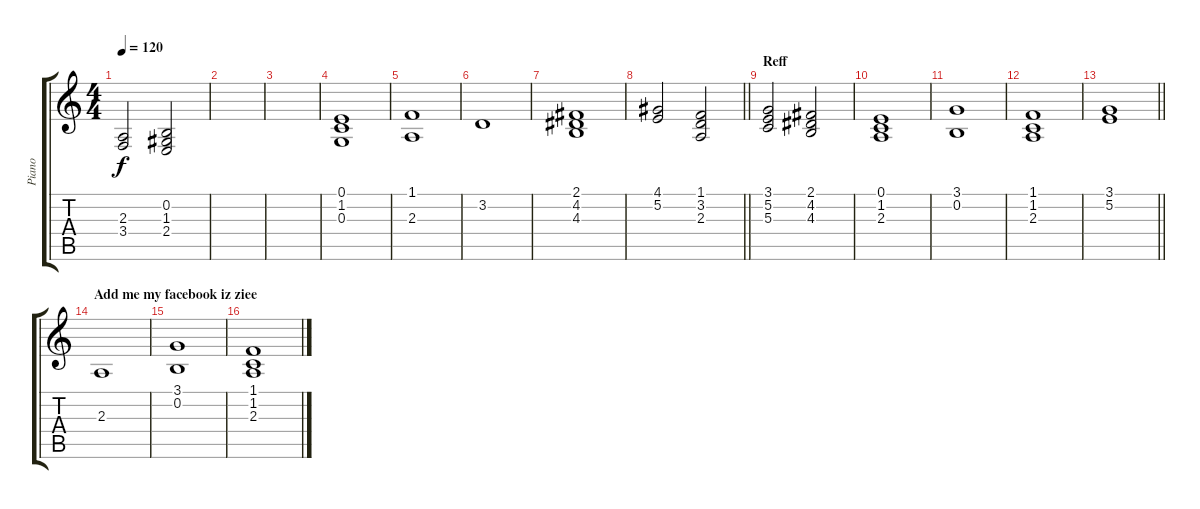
\track ("Piano" "Piano") {instrument acousticgrandpiano}
\staff {score tabs}
\tuning (E4 B3 G3 D3 A2 E2) {hide}
\ts (4 4)
\tempo 120
\clef g2
\ks c
(2.3 3.4).2{dy f} (0.2 1.3 2.4).2 |
|
|
(0.1 1.2 0.3).1 |
(1.1 2.3).1 |
3.2.1 |
(2.1 4.2 4.3).1 |
\barLineRight lightlight
(4.1 5.2).2 (1.1 3.2 2.3).2 |
\section ("" "Reff")
(3.1 5.2 5.3).2 (2.1 4.2 4.3).2 |
(0.1 1.2 2.3).1 |
(3.1 0.2).1 |
(1.1 1.2 2.3).1 |
\barLineRight lightlight
(3.1 5.2).1 |
\section ("" "Add me my facebook iz ziee")
2.3.1 |
(3.1 0.2).1 |
(1.1 1.2 2.3).1
